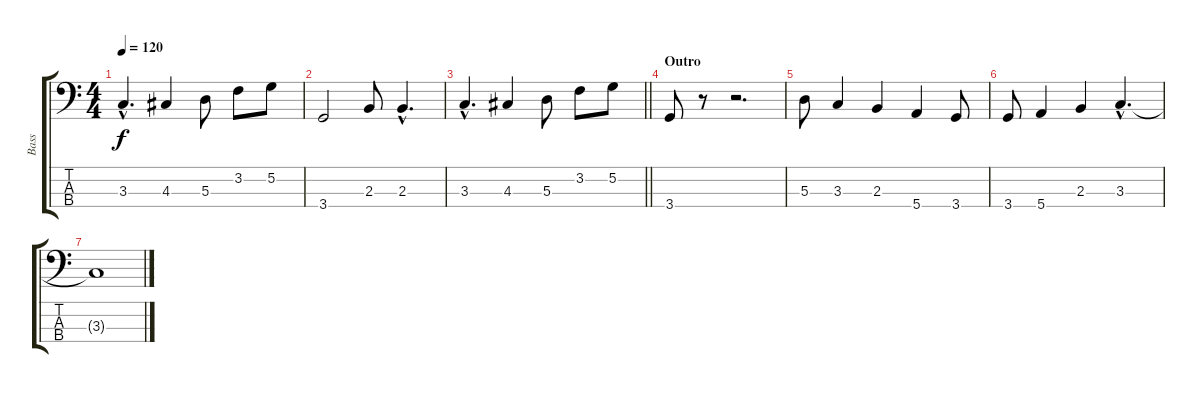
\track ("Bass" "Bass") {instrument electricbassfinger}
\staff {score tabs}
\tuning (G2 D2 A1 E1) {hide}
\ts (4 4)
\tempo 120
\clef f4
\ks c
3.3{hac}.4{d dy f} 4.3.4 5.3.8 3.2.8 5.2.8 |
3.4.2 2.3.8 2.3{hac}.4{d} |
\barLineRight lightlight
3.3{hac}.4{d} 4.3.4 5.3.8 3.2.8 5.2.8 |
\section ("" "Outro")
3.4.8 r.8 r.2{d} |
5.3.8 3.3.4 2.3.4 5.4.4 3.4.8 |
3.4.8 5.4.4 2.3.4 3.3{hac}.4{d volume 0} |
3.3{t}.1
